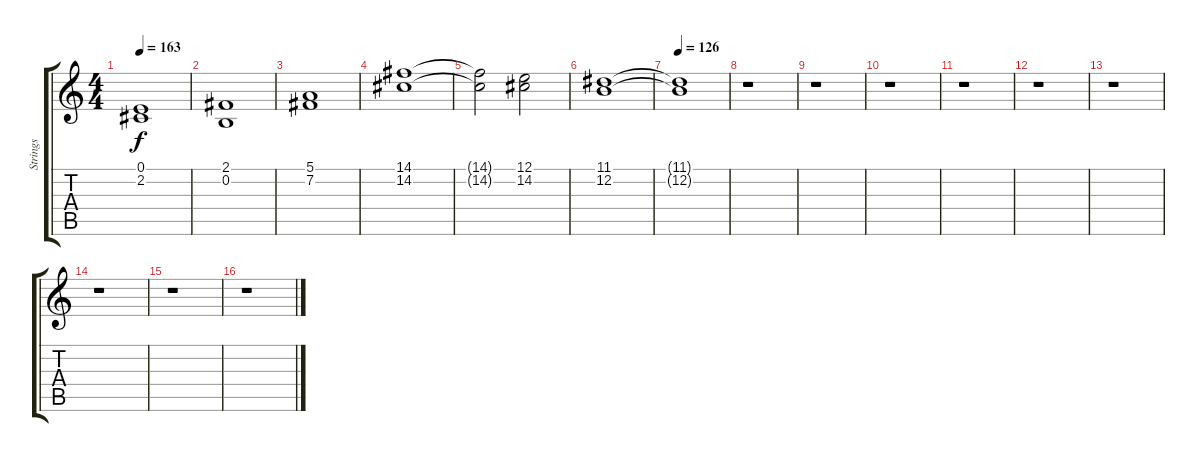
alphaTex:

\track ("Strings" "Strings") {instrument stringensemble1}
\staff {score tabs}
\tuning (E4 B3 G3 D3 A2 E2) {hide}
\ts (4 4)
\tempo 163
\clef g2
\ks c
(0.1 2.2).1{dy f} |
(2.1 0.2).1 |
(5.1 7.2).1 |
(14.1 14.2).1 |
(14.1{t} 14.2{t}).2 (12.1 14.2).2 |
(11.1 12.2).1 |
\tempo 126
(11.1{t} 12.2{t}).1 |
r.1 |
r.1 |
r.1 |
r.1 |
r.1 |
r.1 |
r.1 |
r.1 |
r.1
